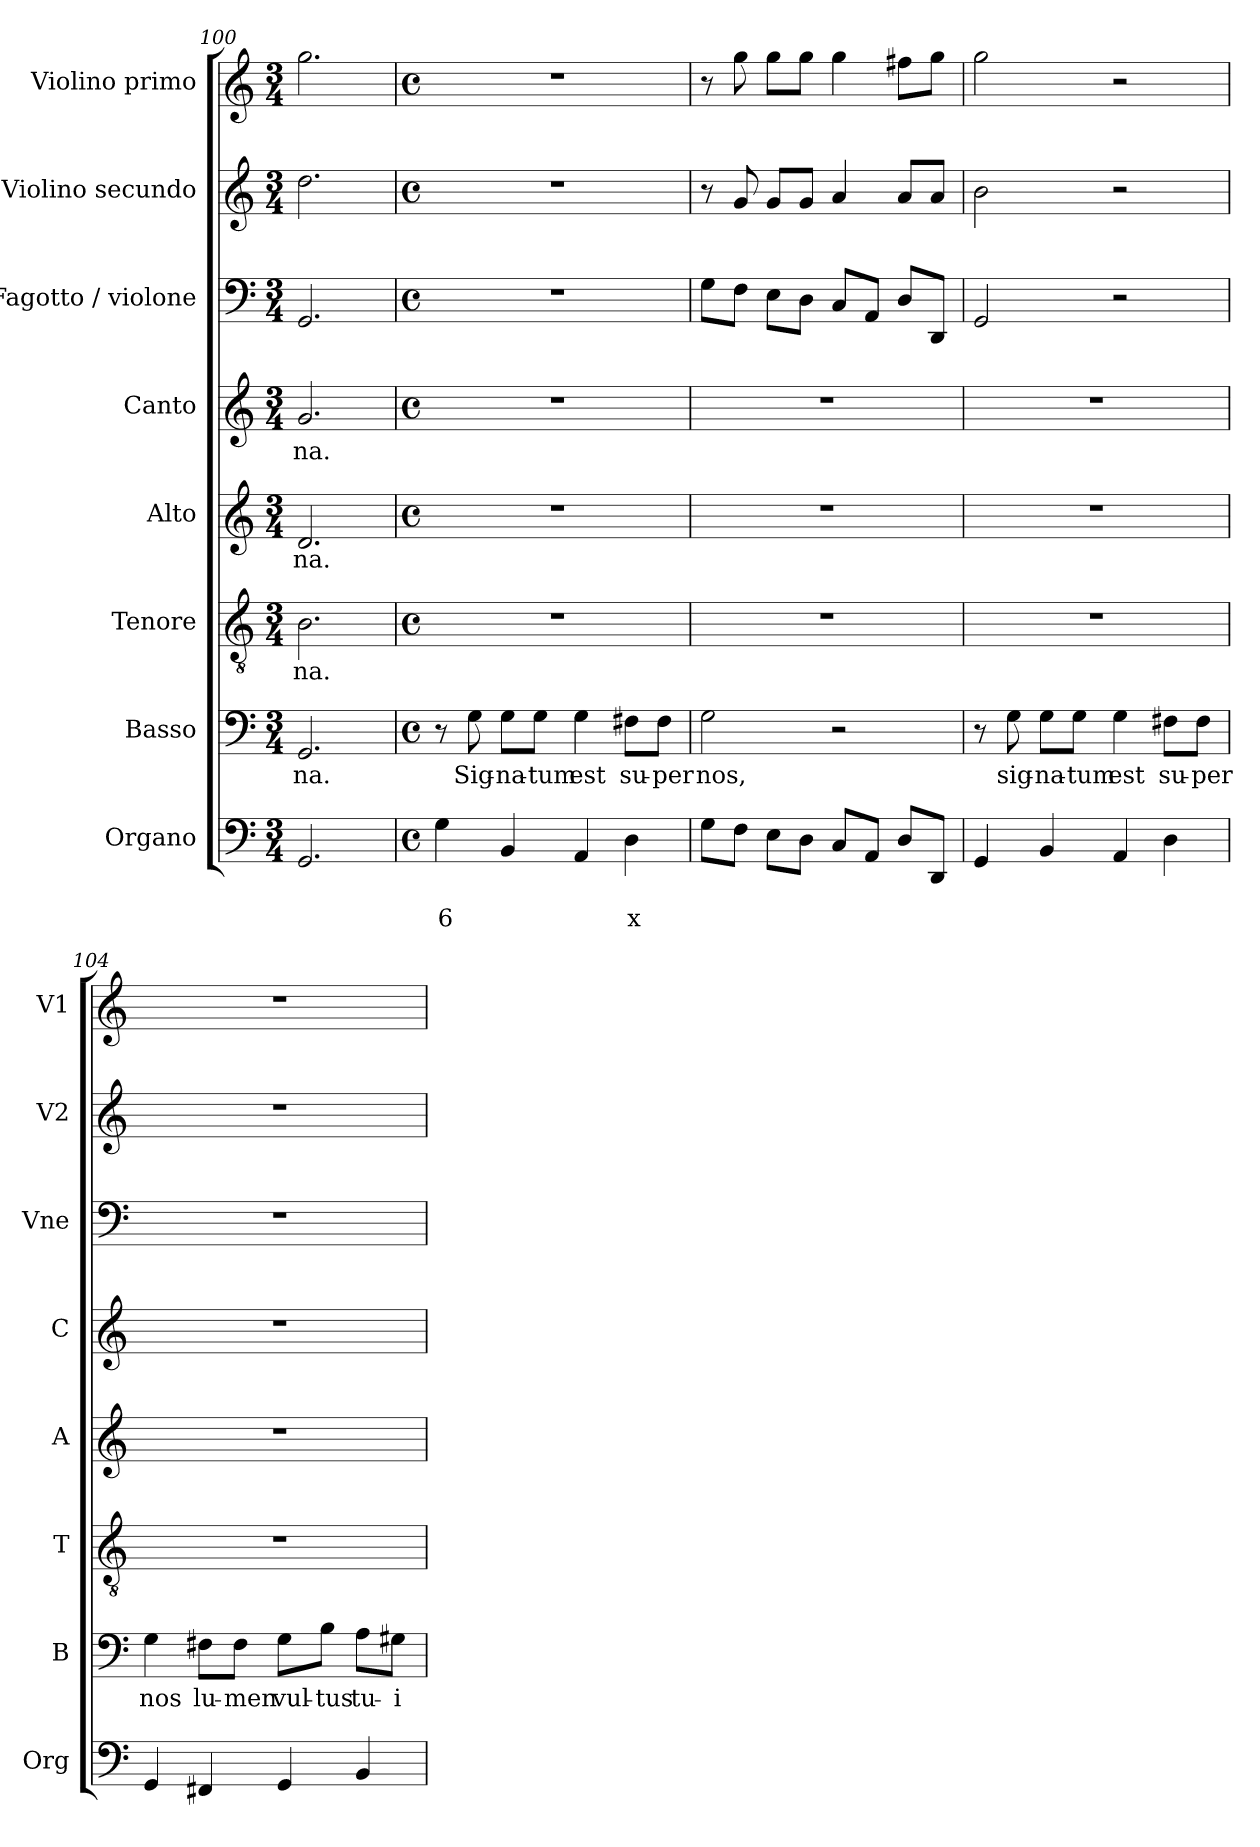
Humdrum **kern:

**kern	**text	**text	**kern	**text	**kern	**text	**kern	**text	**kern	**text	**kern	**kern	**kern
*part8	*part8	*part8	*part7	*part7	*part6	*part6	*part5	*part5	*part4	*part4	*part3	*part2	*part1
*staff8	*staff8	*staff8	*staff7	*staff7	*staff6	*staff6	*staff5	*staff5	*staff4	*staff4	*staff3	*staff2	*staff1
*I"Organo	*	*	*I"Basso	*	*I"Tenore	*	*I"Alto	*	*I"Canto	*	*I"Fagotto / violone	*I"Violino secundo	*I"Violino primo
*I'Org	*	*	*I'B	*	*I'T	*	*I'A	*	*I'C	*	*I'Vne	*I'V2	*I'V1
*clefF4	*	*	*clefF4	*	*clefGv2	*	*clefG2	*	*clefG2	*	*clefF4	*clefG2	*clefG2
*k[]	*	*	*k[]	*	*k[]	*	*k[]	*	*k[]	*	*k[]	*k[]	*k[]
*C:	*	*	*C:	*	*C:	*	*C:	*	*C:	*	*C:	*C:	*C:
*M3/4	*	*	*M3/4	*	*M3/4	*	*M3/4	*	*M3/4	*	*M3/4	*M3/4	*M3/4
=100	=100	=100	=100	=100	=100	=100	=100	=100	=100	=100	=100	=100	=100
!	!	!	!	!LO:LY:b	!	!LO:LY:b	!	!LO:LY:b	!	!LO:LY:b	!	!	!
2.GG/	.	.	2.GG/	-na.	2.B\	-na.	2.d/	-na.	2.g/	-na.	2.GG/	2.dd\	2.gg\
!!LO:LB:g=z
=101	=101	=101	=101	=101	=101	=101	=101	=101	=101	=101	=101	=101	=101
*M4/4	*	*	*M4/4	*	*M4/4	*	*M4/4	*	*M4/4	*	*M4/4	*M4/4	*M4/4
*met(c)	*	*	*met(c)	*	*met(c)	*	*met(c)	*	*met(c)	*	*met(c)	*met(c)	*met(c)
!	!	!LO:LY:b	!	!	!	!	!	!	!	!	!	!	!
4G\	.	6	8r	.	1r	.	1r	.	1r	.	1r	1r	1r
!	!	!	!	!LO:LY:b	!	!	!	!	!	!	!	!	!
.	.	.	8G\	Sig-	.	.	.	.	.	.	.	.	.
!	!	!	!	!LO:LY:b	!	!	!	!	!	!	!	!	!
4BB/	.	.	8G\L	-na-	.	.	.	.	.	.	.	.	.
!	!	!	!	!LO:LY:b	!	!	!	!	!	!	!	!	!
.	.	.	8G\J	-tum	.	.	.	.	.	.	.	.	.
!	!	!	!	!LO:LY:b	!	!	!	!	!	!	!	!	!
4AA/	.	.	4G\	est	.	.	.	.	.	.	.	.	.
!	!	!LO:LY:b	!	!LO:LY:b	!	!	!	!	!	!	!	!	!
4D\	.	x	8F#X\L	su-	.	.	.	.	.	.	.	.	.
!	!	!	!	!LO:LY:b	!	!	!	!	!	!	!	!	!
.	.	.	8F#\J	-per	.	.	.	.	.	.	.	.	.
=102	=102	=102	=102	=102	=102	=102	=102	=102	=102	=102	=102	=102	=102
!	!	!	!	!LO:LY:b	!	!	!	!	!	!	!	!	!
8G\L	.	.	2G\	nos,	1r	.	1r	.	1r	.	8G\L	8r	8r
8F\J	.	.	.	.	.	.	.	.	.	.	8F\J	8g/	8gg\
8E\L	.	.	.	.	.	.	.	.	.	.	8E\L	8g/L	8gg\L
8D\J	.	.	.	.	.	.	.	.	.	.	8D\J	8g/J	8gg\J
8C/L	.	.	2r	.	.	.	.	.	.	.	8C/L	4a/	4gg\
8AA/J	.	.	.	.	.	.	.	.	.	.	8AA/J	.	.
8D/L	.	.	.	.	.	.	.	.	.	.	8D/L	8a/L	8ff#X\L
8DD/J	.	.	.	.	.	.	.	.	.	.	8DD/J	8a/J	8gg\J
=103	=103	=103	=103	=103	=103	=103	=103	=103	=103	=103	=103	=103	=103
4GG/	.	.	8r	.	1r	.	1r	.	1r	.	2GG/	2b\	2gg\
!	!	!	!	!LO:LY:b	!	!	!	!	!	!	!	!	!
.	.	.	8G\	sig-	.	.	.	.	.	.	.	.	.
!	!	!	!	!LO:LY:b	!	!	!	!	!	!	!	!	!
4BB/	.	.	8G\L	-na-	.	.	.	.	.	.	.	.	.
!	!	!	!	!LO:LY:b	!	!	!	!	!	!	!	!	!
.	.	.	8G\J	-tum	.	.	.	.	.	.	.	.	.
!	!	!	!	!LO:LY:b	!	!	!	!	!	!	!	!	!
4AA/	.	.	4G\	est	.	.	.	.	.	.	2r	2r	2r
!	!	!	!	!LO:LY:b	!	!	!	!	!	!	!	!	!
4D\	.	.	8F#X\L	su-	.	.	.	.	.	.	.	.	.
!	!	!	!	!LO:LY:b	!	!	!	!	!	!	!	!	!
.	.	.	8F#\J	-per	.	.	.	.	.	.	.	.	.
=104	=104	=104	=104	=104	=104	=104	=104	=104	=104	=104	=104	=104	=104
!	!	!	!	!LO:LY:b	!	!	!	!	!	!	!	!	!
4GG/	.	.	4G\	nos	1r	.	1r	.	1r	.	1r	1r	1r
!	!	!	!	!LO:LY:b	!	!	!	!	!	!	!	!	!
4FF#X/	.	.	8F#X\L	lu-	.	.	.	.	.	.	.	.	.
!	!	!	!	!LO:LY:b	!	!	!	!	!	!	!	!	!
.	.	.	8F#\J	-men	.	.	.	.	.	.	.	.	.
!	!	!	!	!LO:LY:b	!	!	!	!	!	!	!	!	!
4GG/	.	.	8G\L	vul-	.	.	.	.	.	.	.	.	.
!	!	!	!	!LO:LY:b	!	!	!	!	!	!	!	!	!
.	.	.	8B\J	-tus	.	.	.	.	.	.	.	.	.
!	!	!	!	!LO:LY:b	!	!	!	!	!	!	!	!	!
4BB/	.	.	8A\L	tu-	.	.	.	.	.	.	.	.	.
!	!	!	!	!LO:LY:b	!	!	!	!	!	!	!	!	!
.	.	.	8G#X\J	-i	.	.	.	.	.	.	.	.	.
=	=	=	=	=	=	=	=	=	=	=	=	=	=
*-	*-	*-	*-	*-	*-	*-	*-	*-	*-	*-	*-	*-	*-
